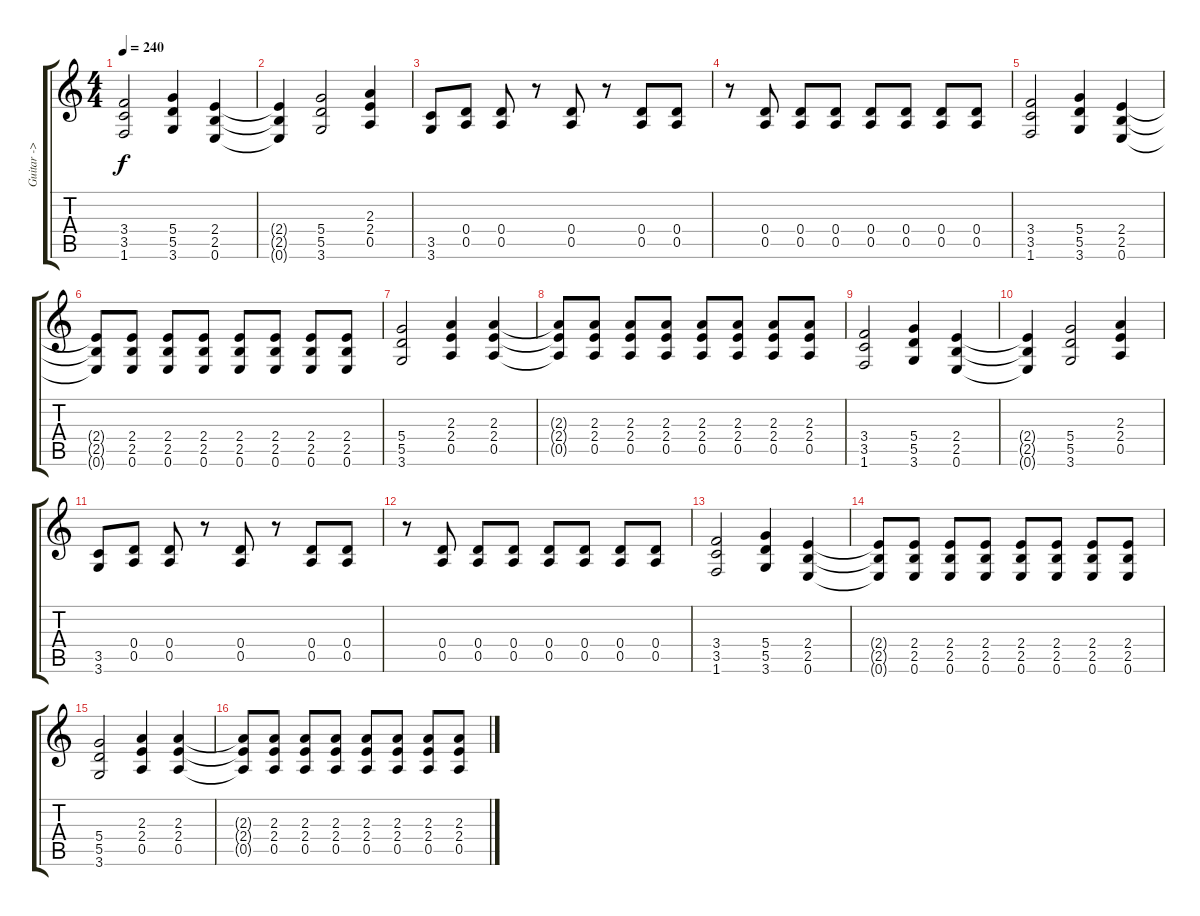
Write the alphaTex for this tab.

\track ("Guitar -> 1" "Guitar -> ") {instrument distortionguitar}
\staff {score tabs}
\tuning (E4 B3 G3 D3 A2 E2) {hide}
\ts (4 4)
\tempo 240
\clef g2
\ks c
(3.4 3.5 1.6).2{dy f} (5.4 5.5 3.6).4 (2.4 2.5 0.6).4 |
(2.4{t} 2.5{t} 0.6{t}).4 (5.4 5.5 3.6).2 (2.3 2.4 0.5).4 |
(3.5 3.6).8 (0.4 0.5).8 (0.4 0.5).8 r.8 (0.4 0.5).8 r.8 (0.4 0.5).8 (0.4 0.5).8 |
r.8 (0.4 0.5).8 (0.4 0.5).8 (0.4 0.5).8 (0.4 0.5).8 (0.4 0.5).8 (0.4 0.5).8 (0.4 0.5).8 |
(3.4 3.5 1.6).2 (5.4 5.5 3.6).4 (2.4 2.5 0.6).4 |
(2.4{t} 2.5{t} 0.6{t}).8 (2.4 2.5 0.6).8 (2.4 2.5 0.6).8 (2.4 2.5 0.6).8 (2.4 2.5 0.6).8 (2.4 2.5 0.6).8 (2.4 2.5 0.6).8 (2.4 2.5 0.6).8 |
(5.4 5.5 3.6).2 (2.3 2.4 0.5).4 (2.3 2.4 0.5).4 |
(2.3{t} 2.4{t} 0.5{t}).8 (2.3 2.4 0.5).8 (2.3 2.4 0.5).8 (2.3 2.4 0.5).8 (2.3 2.4 0.5).8 (2.3 2.4 0.5).8 (2.3 2.4 0.5).8 (2.3 2.4 0.5).8 |
(3.4 3.5 1.6).2 (5.4 5.5 3.6).4 (2.4 2.5 0.6).4 |
(2.4{t} 2.5{t} 0.6{t}).4 (5.4 5.5 3.6).2 (2.3 2.4 0.5).4 |
(3.5 3.6).8 (0.4 0.5).8 (0.4 0.5).8 r.8 (0.4 0.5).8 r.8 (0.4 0.5).8 (0.4 0.5).8 |
r.8 (0.4 0.5).8 (0.4 0.5).8 (0.4 0.5).8 (0.4 0.5).8 (0.4 0.5).8 (0.4 0.5).8 (0.4 0.5).8 |
(3.4 3.5 1.6).2 (5.4 5.5 3.6).4 (2.4 2.5 0.6).4 |
(2.4{t} 2.5{t} 0.6{t}).8 (2.4 2.5 0.6).8 (2.4 2.5 0.6).8 (2.4 2.5 0.6).8 (2.4 2.5 0.6).8 (2.4 2.5 0.6).8 (2.4 2.5 0.6).8 (2.4 2.5 0.6).8 |
(5.4 5.5 3.6).2 (2.3 2.4 0.5).4 (2.3 2.4 0.5).4 |
(2.3{t} 2.4{t} 0.5{t}).8 (2.3 2.4 0.5).8 (2.3 2.4 0.5).8 (2.3 2.4 0.5).8 (2.3 2.4 0.5).8 (2.3 2.4 0.5).8 (2.3 2.4 0.5).8 (2.3 2.4 0.5).8
